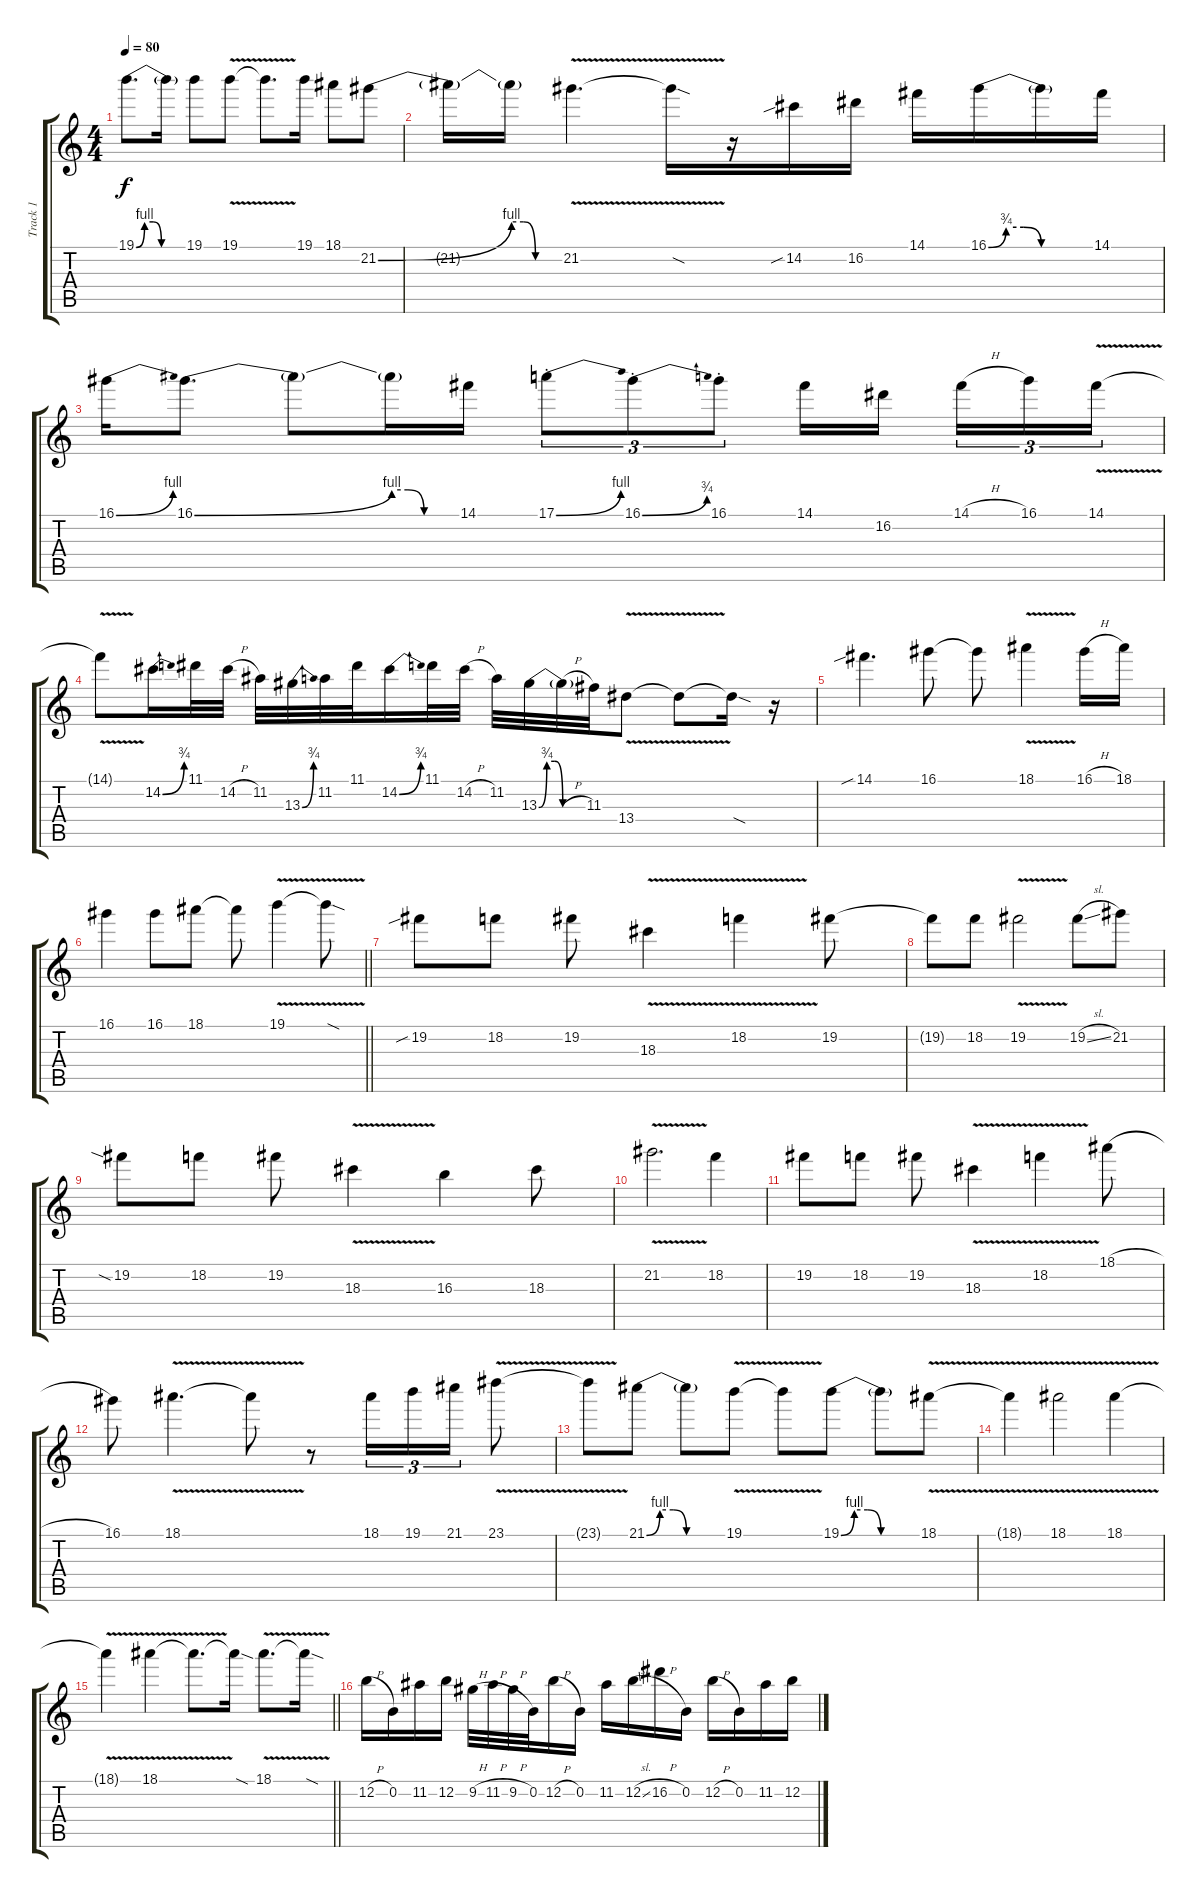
\track ("Track 1" "Track 1") {instrument distortionguitar}
\staff {score tabs}
\tuning (E4 B3 G3 D3 A2 E2) {hide}
\ts (4 4)
\tempo 80
\clef g2
\ks c
19.1{be (custom 0 0 10 4 20 4 30 0 60 0)}.8{d dy f} 19.1{t}.16 19.1.8 19.1{v}.8 19.1{t}.8{d} 19.1.16 18.1.8 21.2{be (bend 0 0 60 4)}.8 |
21.2{t}.16 21.2{be (custom 0 4 15 4 30 0 60 0) t}.16 21.2{v}.4{d} 21.2{sod t}.16 r.16 14.2{sib}.16 16.2.16 14.1.16 16.1{be (custom 0 0 10 3 20 3 30 0 60 0)}.16 16.1{t}.16 14.1.16 |
16.1{be (bend 0 0 60 4)}.16 16.1{be (bend 0 0 60 4)}.8{d} 16.1{t}.8 16.1{be (custom 0 4 15 4 30 0 60 0) t}.16 14.1.16 17.1{be (bend 0 0 60 4) st}.8{tu (3 2)} 16.1{be (bend 0 0 60 3) st}.8{tu (3 2)} 16.1{st}.8{tu (3 2)} 14.1.16 16.2.16{beam splitsecondary} 14.1{h}.16{tu (3 2)} 16.1.16{tu (3 2)} 14.1{v}.16{tu (3 2)} |
14.1{t}.8{instrument distortionguitar} 14.2{be (bend 0 0 60 3)}.16 11.1.32 14.2{h}.32 11.2.32 13.3{be (bend 0 0 60 3)}.32 11.2.32 11.1.32 14.2{be (bend 0 0 60 3)}.16 11.1.32 14.2{h}.32 11.2.32 13.3{be (custom 0 0 10 3 20 3 30 0 60 0)}.32 13.3{h t}.32 11.3.32 13.4{v}.8 13.4{t}.8 13.4{sod t}.16 r.16 |
14.1{sib}.4{d} 16.1.8 16.1{t}.8 18.1{v}.4 16.1{h}.16 18.1.16 |
\barLineRight lightlight
16.1.4 16.1.8 18.1.8 18.1{t}.8 19.1{v}.4 19.1{sod t}.8 |
19.2{sib}.8 18.2.8 19.2.8 18.3{v}.4 18.2{v}.4 19.2.8 |
19.2{t}.8 18.2.8 19.2{v}.2 19.2{sl}.8 21.2.8 |
19.2{sia}.8 18.2.8 19.2.8 18.3{v}.4 16.3.4 18.3.8 |
21.2{v}.2{d} 18.2.4 |
19.2.8 18.2.8 19.2.8 18.3{v}.4 18.2{v}.4 18.1{h}.8 |
16.1.8 18.1{v}.4{d} 18.1{t}.8 r.8 18.1.16{tu (3 2)} 19.1.16{tu (3 2)} 21.1.16{tu (3 2)} 23.1{v}.8 |
23.1{t}.8 21.1{be (custom 0 0 10 4 20 4 30 0 60 0)}.8 21.1{t}.8 19.1{v}.8 19.1{t}.8 19.1{be (custom 0 0 10 4 20 4 30 0 60 0)}.8 19.1{t}.8 18.1{v}.8 |
18.1{t}.4 18.1{v}.2 18.1{v}.4 |
\barLineRight lightlight
18.1{t}.4 18.1{v}.4 18.1{t}.8{d} 18.1{sod t}.16 18.1{v}.8{d} 18.1{sod t}.16 |
12.2{h}.16 0.2.16 11.2.16 12.2.16 9.2{h}.32 11.2{h}.32 9.2{h}.32 0.2.32 12.2{h}.16 0.2.16 11.2.16 12.2{sl}.16 16.2{h}.16 0.2.16 12.2{h}.16 0.2.16 11.2.16 12.2.16
